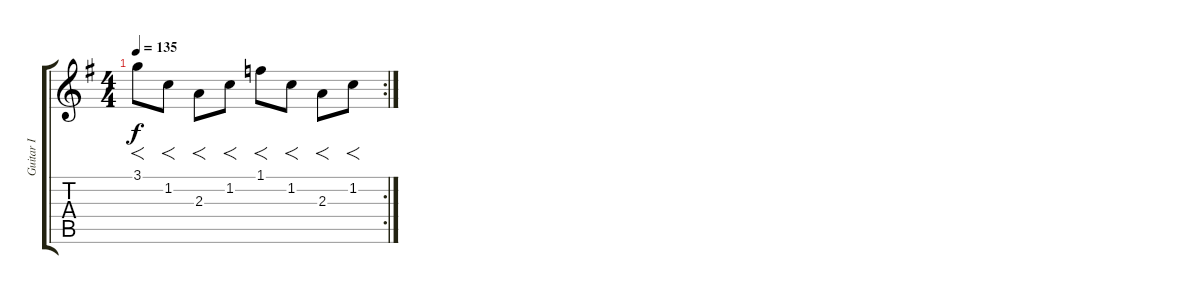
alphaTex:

\track ("Guitar I" "Guitar I") {instrument electricguitarclean}
\staff {score tabs}
\tuning (E4 B3 G3 D3 A2 E2) {hide}
\rc 2
\ts (4 4)
\tempo 135
\clef g2
\ks g
3.1.8{f dy f} 1.2.8{f} 2.3.8{f} 1.2.8{f} 1.1.8{f} 1.2.8{f} 2.3.8{f} 1.2.8{f}
